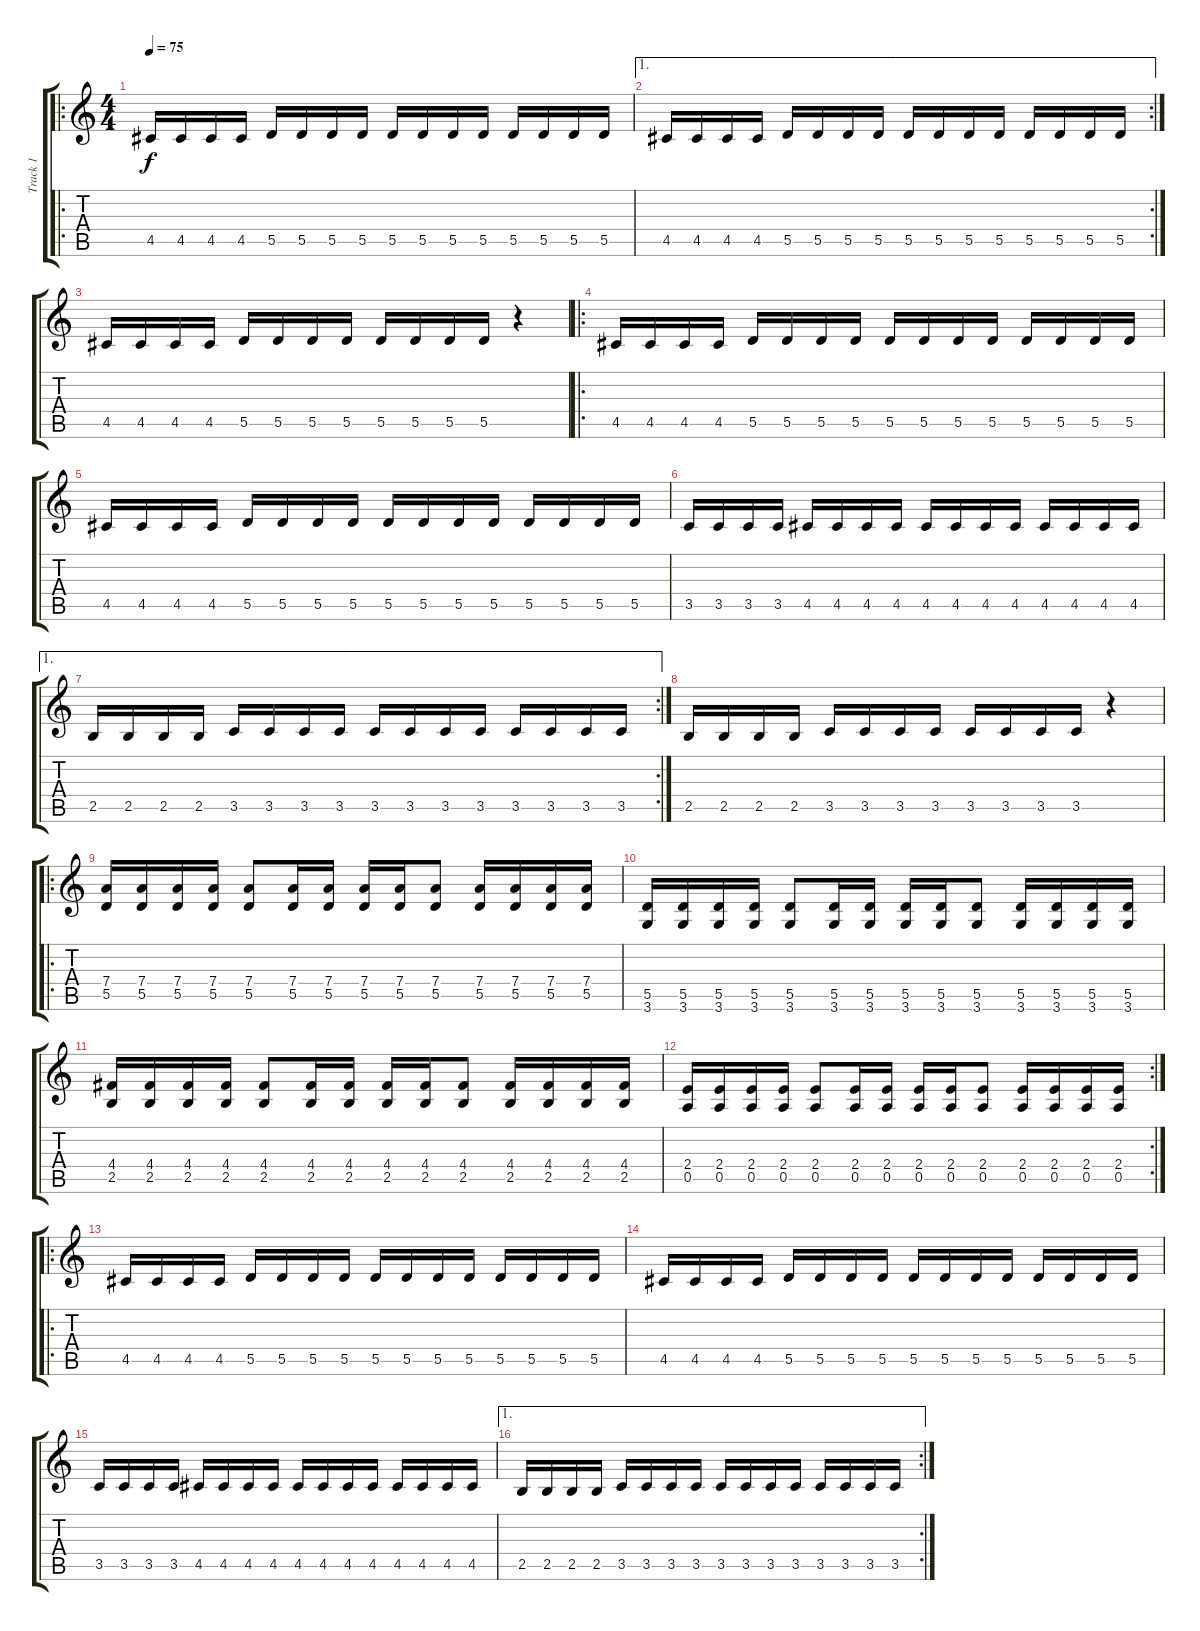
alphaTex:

\track ("Track 1" "Track 1") {instrument distortionguitar}
\staff {score tabs}
\tuning (E4 B3 G3 D3 A2 E2) {hide}
\ro
\ts (4 4)
\tempo 75
\clef g2
\ks c
4.5.16{dy f instrument electricguitarmuted} 4.5.16 4.5.16 4.5.16 5.5.16 5.5.16 5.5.16 5.5.16 5.5.16 5.5.16 5.5.16 5.5.16 5.5.16 5.5.16 5.5.16 5.5.16 |
\ae 1
\rc 2
4.5.16 4.5.16 4.5.16 4.5.16 5.5.16 5.5.16 5.5.16 5.5.16 5.5.16 5.5.16 5.5.16 5.5.16 5.5.16 5.5.16 5.5.16 5.5.16 |
4.5.16 4.5.16 4.5.16 4.5.16 5.5.16 5.5.16 5.5.16 5.5.16 5.5.16 5.5.16 5.5.16 5.5.16 r.4 |
\ro
4.5.16 4.5.16 4.5.16 4.5.16 5.5.16 5.5.16 5.5.16 5.5.16 5.5.16 5.5.16 5.5.16 5.5.16 5.5.16 5.5.16 5.5.16 5.5.16 |
4.5.16 4.5.16 4.5.16 4.5.16 5.5.16 5.5.16 5.5.16 5.5.16 5.5.16 5.5.16 5.5.16 5.5.16 5.5.16 5.5.16 5.5.16 5.5.16 |
3.5.16 3.5.16 3.5.16 3.5.16 4.5.16 4.5.16 4.5.16 4.5.16 4.5.16 4.5.16 4.5.16 4.5.16 4.5.16 4.5.16 4.5.16 4.5.16 |
\ae 1
\rc 2
2.5.16 2.5.16 2.5.16 2.5.16 3.5.16 3.5.16 3.5.16 3.5.16 3.5.16 3.5.16 3.5.16 3.5.16 3.5.16 3.5.16 3.5.16 3.5.16 |
2.5.16 2.5.16 2.5.16 2.5.16 3.5.16 3.5.16 3.5.16 3.5.16 3.5.16 3.5.16 3.5.16 3.5.16 r.4 |
\ro
(7.4 5.5).16{instrument distortionguitar} (7.4 5.5).16 (7.4 5.5).16 (7.4 5.5).16 (7.4 5.5).8 (7.4 5.5).16 (7.4 5.5).16 (7.4 5.5).16 (7.4 5.5).16 (7.4 5.5).8 (7.4 5.5).16 (7.4 5.5).16 (7.4 5.5).16 (7.4 5.5).16 |
(5.5 3.6).16 (5.5 3.6).16 (5.5 3.6).16 (5.5 3.6).16 (5.5 3.6).8 (5.5 3.6).16 (5.5 3.6).16 (5.5 3.6).16 (5.5 3.6).16 (5.5 3.6).8 (5.5 3.6).16 (5.5 3.6).16 (5.5 3.6).16 (5.5 3.6).16 |
(4.4 2.5).16 (4.4 2.5).16 (4.4 2.5).16 (4.4 2.5).16 (4.4 2.5).8 (4.4 2.5).16 (4.4 2.5).16 (4.4 2.5).16 (4.4 2.5).16 (4.4 2.5).8 (4.4 2.5).16 (4.4 2.5).16 (4.4 2.5).16 (4.4 2.5).16 |
\rc 2
(2.4 0.5).16 (2.4 0.5).16 (2.4 0.5).16 (2.4 0.5).16 (2.4 0.5).8 (2.4 0.5).16 (2.4 0.5).16 (2.4 0.5).16 (2.4 0.5).16 (2.4 0.5).8 (2.4 0.5).16 (2.4 0.5).16 (2.4 0.5).16 (2.4 0.5).16 |
\ro
4.5.16{instrument electricguitarmuted} 4.5.16 4.5.16 4.5.16 5.5.16 5.5.16 5.5.16 5.5.16 5.5.16 5.5.16 5.5.16 5.5.16 5.5.16 5.5.16 5.5.16 5.5.16 |
4.5.16 4.5.16 4.5.16 4.5.16 5.5.16 5.5.16 5.5.16 5.5.16 5.5.16 5.5.16 5.5.16 5.5.16 5.5.16 5.5.16 5.5.16 5.5.16 |
3.5.16 3.5.16 3.5.16 3.5.16 4.5.16 4.5.16 4.5.16 4.5.16 4.5.16 4.5.16 4.5.16 4.5.16 4.5.16 4.5.16 4.5.16 4.5.16 |
\ae 1
\rc 2
2.5.16 2.5.16 2.5.16 2.5.16 3.5.16 3.5.16 3.5.16 3.5.16 3.5.16 3.5.16 3.5.16 3.5.16 3.5.16 3.5.16 3.5.16 3.5.16
